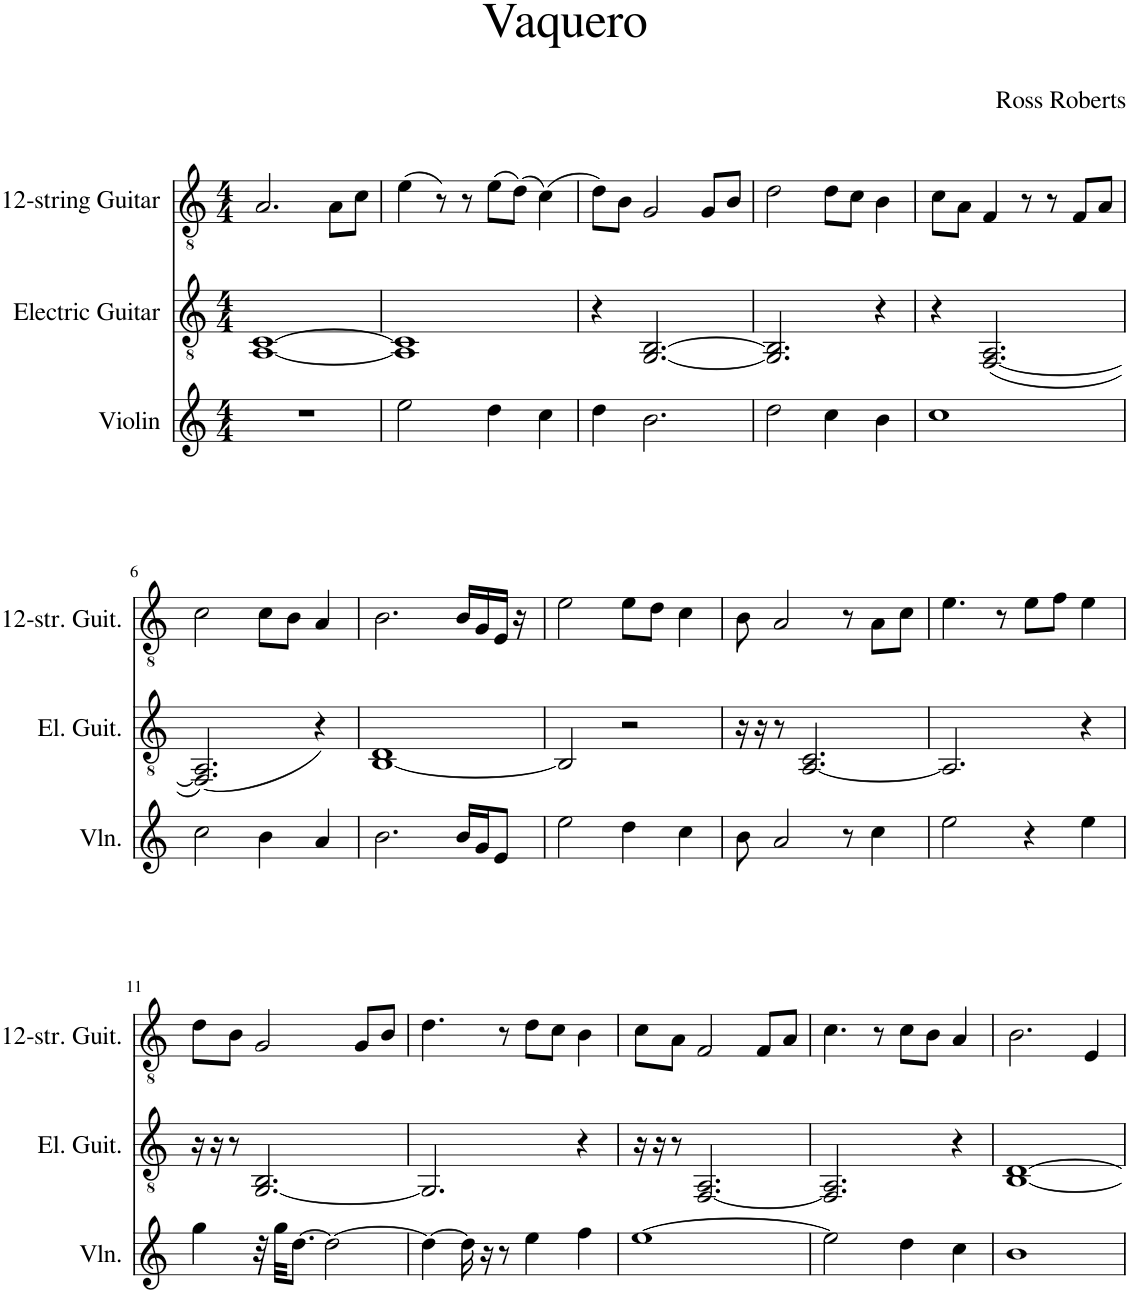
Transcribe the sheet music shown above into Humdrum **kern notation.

**kern	**kern	**kern
*part3	*part2	*part1
*staff3	*staff2	*staff1
*I"Violin	*I"Electric Guitar	*I"12-string Guitar
*I'Vln.	*I'El. Guit.	*I'12-str. Guit.
*clefG2	*clefGv2	*clefGv2
*k[]	*k[]	*k[]
*M4/4	*M4/4	*M4/4
=1	=1	=1
1r	[1AA [1C	2.A/
.	.	8A\L
.	.	8c\J
=2	=2	=2
2ee\	1AA] 1C]	(4e\
.	.	8r)
.	.	8r
4dd\	.	(8e\L
.	.	(8d\J)
4cc\	.	(4c\)
=3	=3	=3
4dd\	4r	8d\L)
.	.	8B\J
2.b\	[2.GG/ [2.BB/	2G/
.	.	8G/L
.	.	8B/J
=4	=4	=4
2dd\	2.GG/] 2.BB/]	2d\
4cc\	.	8d\L
.	.	8c\J
4b\	4r	4B\
=5	=5	=5
1cc	4r	8c\L
.	.	8A\J
.	([2.FF/ 2.AA/	4F/
.	.	8r
.	.	8r
.	.	8F/L
.	.	8A/J
!!LO:LB:g=z
=6	=6	=6
2cc\	(2.FF/] 2.AA/)	2c\
4b\	.	8c\L
.	.	8B\J
4a/	4r)	4A/
=7	=7	=7
2.b\	[1BB 1D	2.B\
16b/LL	.	16B/LL
16g/J	.	16G/
8e/J	.	16E/JJ
.	.	16r
=8	=8	=8
2ee\	2BB/]	2e\
4dd\	2r	8e\L
.	.	8d\J
4cc\	.	4c\
=9	=9	=9
8b\	16r	8B\
.	16r	.
2a/	8r	2A/
.	[2.AA/ 2.C/	.
8r	.	8r
4cc\	.	8A\L
.	.	8c\J
=10	=10	=10
2ee\	2.AA/]	4.e\
.	.	8r
4r	.	8e\L
.	.	8f\J
4ee\	4r	4e\
!!LO:LB:g=z
=11	=11	=11
4gg\	16r	8d\L
.	16r	.
.	8r	8B\J
32r	[2.GG/ 2.BB/	2G/
32gg\KKL	.	.
[8.dd\J	.	.
2dd\_	.	.
.	.	8G/L
.	.	8B/J
=12	=12	=12
4dd\_	2.GG/]	4.d\
16dd\]	.	.
16r	.	.
8r	.	8r
4ee\	.	8d\L
.	.	8c\J
4ff\	4r	4B\
=13	=13	=13
[1ee	16r	8c\L
.	16r	.
.	8r	8A\J
.	[2.FF/ 2.AA/	2F/
.	.	8F/L
.	.	8A/J
=14	=14	=14
2ee\]	2.FF/] 2.AA/	4.c\
.	.	8r
4dd\	.	8c\L
.	.	8B\J
4cc\	4r	4A/
=15	=15	=15
1b	[1BB [1D	2.B\
.	.	4E/
=	=	=
*-	*-	*-
